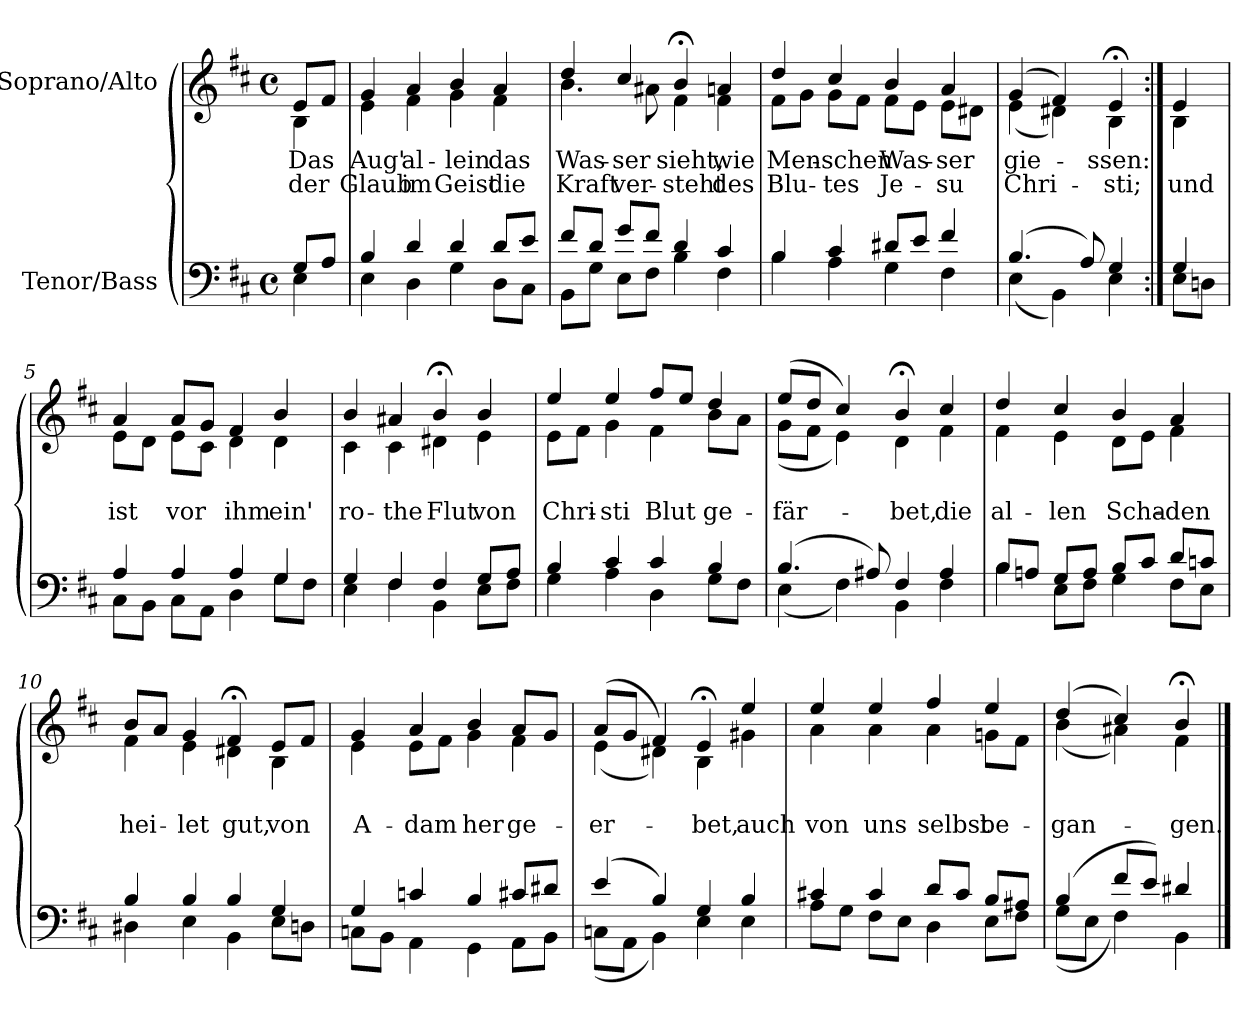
**kern	**kern	**text	**text
*part2	*part1	*part1	*part1
*staff2	*staff1	*staff1	*staff1
*I"Tenor/Bass	*I"Soprano/Alto	*	*
*clefF4	*clefG2	*	*
*k[f#c#]	*k[f#c#]	*	*
*M4/4	*M4/4	*	*
*met(c)	*met(c)	*	*
=	=	=	=
*^	*	*	*
!	!	!	!LO:LY:b	!LO:LY:b
*	*	*^	*	*
8G/L	4E\	8e/L	4B\	Das	der
8A/J	.	8f#/J	.	.	.
=1	=1	=1	=1	=1	=1
!	!	!	!	!LO:LY:b	!LO:LY:b
4B/	4E\	4g/	4e\	Aug'	Glaub
!	!	!	!	!LO:LY:b	!LO:LY:b
4d/	4D\	4a/	4f#\	al-	im
!	!	!	!	!LO:LY:b	!LO:LY:b
4d/	4G\	4b/	4g\	-lein	Geist
!	!	!	!	!LO:LY:b	!LO:LY:b
8d/L	8D\L	4a/	4f#\	das	die
8e/J	8C#\J	.	.	.	.
=2	=2	=2	=2	=2	=2
!	!	!	!	!LO:LY:b	!LO:LY:b
8f#/L	8BB\L	4dd/	4.b\	Was-	Kraft
8d/J	8G\J	.	.	.	.
!	!	!	!	!LO:LY:b	!LO:LY:b
8g/L	8E\L	4cc#/	.	-ser	ver-
8f#/J	8F#\J	.	8a#X\	.	.
!	!	!	!	!LO:LY:b	!LO:LY:b
4d/	4B\	4b;</	4f#\	sieht,	-steht
!	!	!	!	!LO:LY:b	!LO:LY:b
4c#/	4F#\	4an/	4f#\	wie	des
=3	=3	=3	=3	=3	=3
!	!	!	!	!LO:LY:b	!LO:LY:b
4B/	4B\	4dd/	8f#\L	Men-	Blu-
.	.	.	8g\J	.	.
!	!	!	!	!LO:LY:b	!LO:LY:b
4c#/	4A\	4cc#/	8g\L	-schen	-tes
.	.	.	8f#\J	.	.
!	!	!	!	!LO:LY:b	!LO:LY:b
8d#X/L	4G\	4b/	8f#\L	Was-	Je-
8e/J	.	.	8e\J	.	.
!	!	!	!	!LO:LY:b	!LO:LY:b
4f#/	4F#\	4a/	8e\L	-ser	-su
.	.	.	8d#X\J	.	.
!!LO:LB:g=z	!!
=4	=4	=4	=4	=4	=4
!	!	!	!	!LO:LY:b	!LO:LY:b
(4.B/	(4E\	(4g/	(4e\	gie-	Chri-
.	4BB\)	4f#/)	4d#X\)	.	.
8A/)	.	.	.	.	.
!	!	!	!	!LO:LY:b	!LO:LY:b
4G/	4E\	4e;</	4B\	-ssen:	-sti;
=4X1:|!	=4X1:|!	=4X1:|!	=4X1:|!	=4X1:|!	=4X1:|!
!	!	!	!	!	!LO:LY:b
4G/	8E\L	4e/	4B\	.	und
.	8Dn\J	.	.	.	.
=5	=5	=5	=5	=5	=5
!	!	!	!	!	!LO:LY:b
4A/	8C#\L	4a/	8e\L	.	ist
.	8BB\J	.	8d\J	.	.
!	!	!	!	!	!LO:LY:b
4A/	8C#\L	8a/L	8e\L	.	vor
.	8AA\J	8g/J	8c#\J	.	.
!	!	!	!	!	!LO:LY:b
4A/	4D\	4f#/	4d\	.	ihm
!	!	!	!	!	!LO:LY:b
4G/	8G\L	4b/	4d\	.	ein'
.	8F#\J	.	.	.	.
=6	=6	=6	=6	=6	=6
!	!	!	!	!	!LO:LY:b
4G/	4E\	4b/	4c#\	.	ro-
!	!	!	!	!	!LO:LY:b
4F#/	4F#\	4a#X/	4c#\	.	-the
!	!	!	!	!	!LO:LY:b
4F#/	4BB\	4b;</	4d#X\	.	Flut
!	!	!	!	!	!LO:LY:b
8G/L	8E\L	4b/	4e\	.	von
8A/J	8F#\J	.	.	.	.
=7	=7	=7	=7	=7	=7
!	!	!	!	!	!LO:LY:b
4B/	4G\	4ee/	8e\L	.	Chri-
.	.	.	8f#\J	.	.
!	!	!	!	!	!LO:LY:b
4c#/	4A\	4ee/	4g\	.	-sti
!	!	!	!	!	!LO:LY:b
4c#/	4D\	8ff#/L	4f#\	.	Blut
.	.	8ee/J	.	.	.
!	!	!	!	!	!LO:LY:b
4B/	8G\L	4dd/	8b\L	.	ge-
.	8F#\J	.	8a\J	.	.
!!LO:LB:g=z	!!
=8	=8	=8	=8	=8	=8
!	!	!	!	!	!LO:LY:b
(4.B/	(4E\	(8ee/L	(8g\L	.	-fär-
.	.	8dd/J	8f#\J	.	.
.	4F#\)	4cc#/)	4e\)	.	.
8A#X/)	.	.	.	.	.
!	!	!	!	!	!LO:LY:b
4F#/	4BB\	4b;</	4d\	.	-bet,
!	!	!	!	!	!LO:LY:b
4A#/	4F#\	4cc#/	4f#\	.	die
=9	=9	=9	=9	=9	=9
!	!	!	!	!	!LO:LY:b
8B/L	4B\	4dd/	4f#\	.	al-
8An/J	.	.	.	.	.
!	!	!	!	!	!LO:LY:b
8G/L	8E\L	4cc#/	4e\	.	-len
8A/J	8F#\J	.	.	.	.
!	!	!	!	!	!LO:LY:b
8B/L	4G\	4b/	8d\L	.	Scha-
8c#/J	.	.	8e\J	.	.
!	!	!	!	!	!LO:LY:b
8d/L	8F#\L	4a/	4f#\	.	-den
8cn/J	8E\J	.	.	.	.
=10	=10	=10	=10	=10	=10
!	!	!	!	!	!LO:LY:b
4B/	4D#X\	8b/L	4f#\	.	hei-
.	.	8a/J	.	.	.
!	!	!	!	!	!LO:LY:b
4B/	4E\	4g/	4e\	.	-let
!	!	!	!	!	!LO:LY:b
4B/	4BB\	4f#;</	4d#X\	.	gut,
!	!	!	!	!	!LO:LY:b
4G/	8E\L	8e/L	4B\	.	von
.	8Dn\J	8f#/J	.	.	.
!!LO:LB:g=z	!!
=11	=11	=11	=11	=11	=11
!	!	!	!	!	!LO:LY:b
4G/	8Cn\L	4g/	4e\	.	A-
.	8BB\J	.	.	.	.
!	!	!	!	!	!LO:LY:b
4cn/	4AA\	4a/	8e\L	.	-dam
.	.	.	8f#\J	.	.
!	!	!	!	!	!LO:LY:b
4B/	4GG\	4b/	4g\	.	her
!	!	!	!	!	!LO:LY:b
8c#X/L	8AA\L	8a/L	4f#\	.	ge-
8d#X/J	8BB\J	8g/J	.	.	.
=12	=12	=12	=12	=12	=12
!	!	!	!	!	!LO:LY:b
(4e/	(8Cn\L	(8a/L	(4e\	.	-er-
.	8AA\J	8g/J	.	.	.
4B/)	4BB\)	4f#/)	4d#X\)	.	.
!	!	!	!	!	!LO:LY:b
4G/	4E\	4e;</	4B\	.	-bet,
!	!	!	!	!	!LO:LY:b
4B/	4E\	4ee/	4g#X\	.	auch
=13	=13	=13	=13	=13	=13
!	!	!	!	!	!LO:LY:b
4c#X/	8A\L	4ee/	4a\	.	von
.	8G\J	.	.	.	.
!	!	!	!	!	!LO:LY:b
4c#/	8F#\L	4ee/	4a\	.	uns
.	8E\J	.	.	.	.
!	!	!	!	!	!LO:LY:b
8d/L	4D\	4ff#/	4a\	.	selbst
8c#/J	.	.	.	.	.
!	!	!	!	!	!LO:LY:b
8B/L	8E\L	4ee/	8gn\L	.	be-
8A#X/J	8F#\J	.	8f#\J	.	.
=14	=14	=14	=14	=14	=14
!	!	!	!	!	!LO:LY:b
(4B/	(8G\L	(4dd/	(4b\	.	-gan-
.	8E\J	.	.	.	.
8f#/L	4F#\)	4cc#/)	4a#X\)	.	.
8e/J)	.	.	.	.	.
!	!	!	!	!	!LO:LY:b
4d#X/	4BB\	4b;</	4f#\	.	-gen.
*v	*v	*	*	*	*
*	*v	*v	*	*
==	==	==	==
*-	*-	*-	*-
